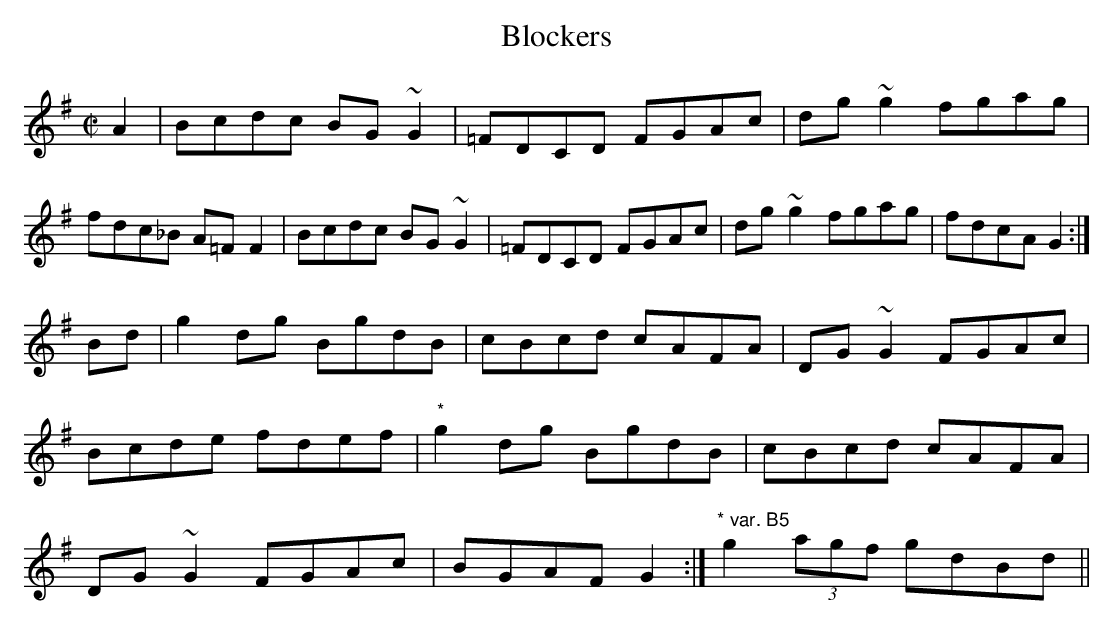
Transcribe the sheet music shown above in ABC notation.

X:1.2
T:Blockers
M:C|
K:G
A2|Bcdc BG~G2|=FDCD FGAc|dg~g2 fgag|fdc_B A=FF2|          Bcdc BG~G2|=FDCD FGAc|dg~g2 fgag|fdcA G2:|
Bd|g2dg BgdB|cBcd cAFA|DG~G2 FGAc|Bcde fdef|                "*"g2dg BgdB|cBcd cAFA|DG~G2 FGAc|BGAF G2:|"* var. B5"g2(3agf gdBd||
